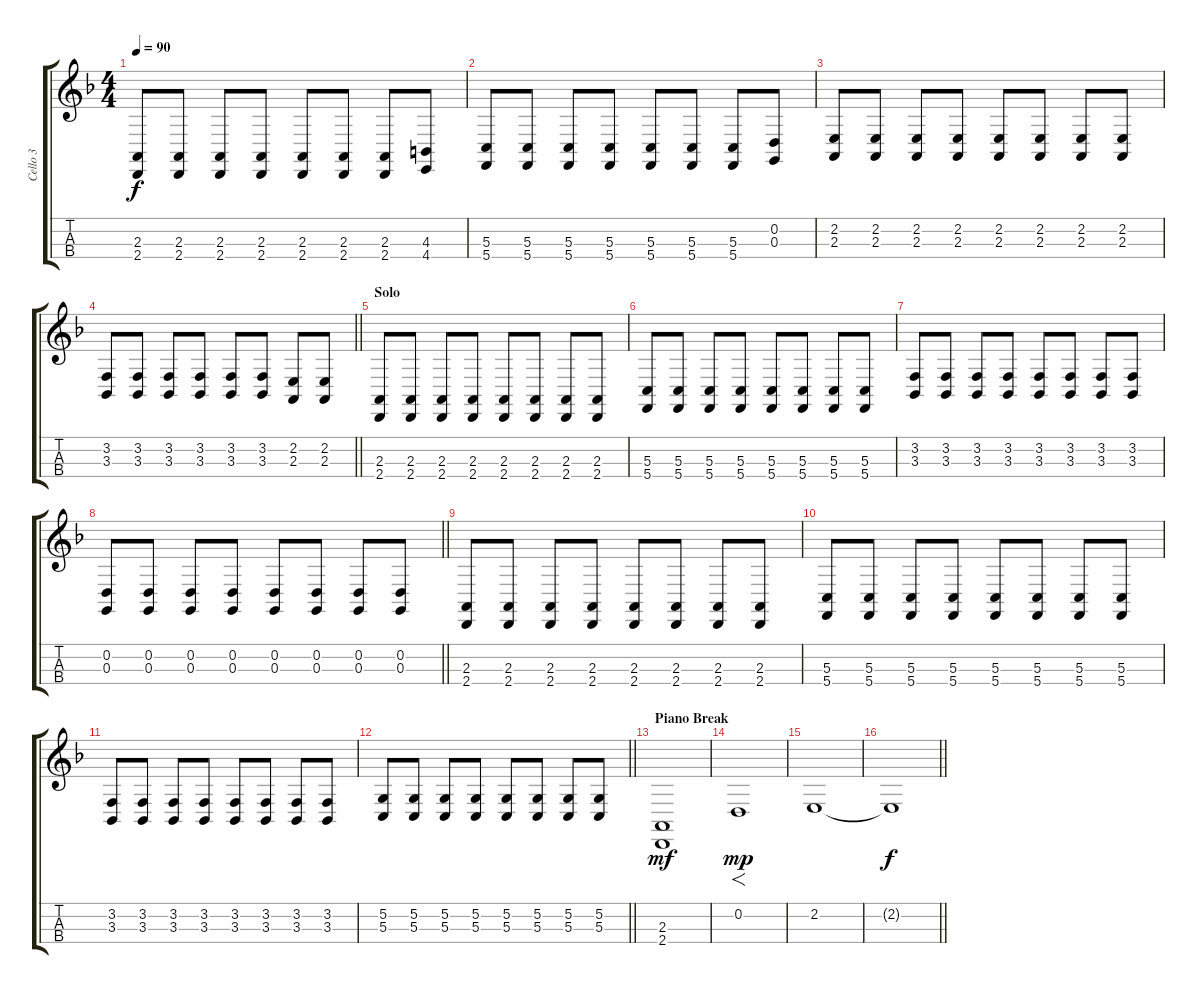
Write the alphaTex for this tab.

\track ("Cello 3" "Cello 3") {instrument cello}
\staff {score tabs}
\tuning (A3 D3 G2 C2) {hide}
\ts (4 4)
\tempo 90
\clef g2
\ks dminor
(2.3 2.4).8{dy f} (2.3 2.4).8 (2.3 2.4).8 (2.3 2.4).8 (2.3 2.4).8 (2.3 2.4).8 (2.3 2.4).8 (4.3 4.4).8 |
(5.3 5.4).8 (5.3 5.4).8 (5.3 5.4).8 (5.3 5.4).8 (5.3 5.4).8 (5.3 5.4).8 (5.3 5.4).8 (0.2 0.3).8 |
(2.2 2.3).8 (2.2 2.3).8 (2.2 2.3).8 (2.2 2.3).8 (2.2 2.3).8 (2.2 2.3).8 (2.2 2.3).8 (2.2 2.3).8 |
\barLineRight lightlight
(3.2 3.3).8 (3.2 3.3).8 (3.2 3.3).8 (3.2 3.3).8 (3.2 3.3).8 (3.2 3.3).8 (2.2 2.3).8 (2.2 2.3).8 |
\section ("" "Solo")
(2.3 2.4).8{volume 11 instrument distortionguitar} (2.3 2.4).8 (2.3 2.4).8 (2.3 2.4).8 (2.3 2.4).8 (2.3 2.4).8 (2.3 2.4).8 (2.3 2.4).8 |
(5.3 5.4).8 (5.3 5.4).8 (5.3 5.4).8 (5.3 5.4).8 (5.3 5.4).8 (5.3 5.4).8 (5.3 5.4).8 (5.3 5.4).8 |
(3.2 3.3).8 (3.2 3.3).8 (3.2 3.3).8 (3.2 3.3).8 (3.2 3.3).8 (3.2 3.3).8 (3.2 3.3).8 (3.2 3.3).8 |
\barLineRight lightlight
(0.2 0.3).8 (0.2 0.3).8 (0.2 0.3).8 (0.2 0.3).8 (0.2 0.3).8 (0.2 0.3).8 (0.2 0.3).8 (0.2 0.3).8 |
(2.3 2.4).8 (2.3 2.4).8 (2.3 2.4).8 (2.3 2.4).8 (2.3 2.4).8 (2.3 2.4).8 (2.3 2.4).8 (2.3 2.4).8 |
(5.3 5.4).8 (5.3 5.4).8 (5.3 5.4).8 (5.3 5.4).8 (5.3 5.4).8 (5.3 5.4).8 (5.3 5.4).8 (5.3 5.4).8 |
(3.2 3.3).8 (3.2 3.3).8 (3.2 3.3).8 (3.2 3.3).8 (3.2 3.3).8 (3.2 3.3).8 (3.2 3.3).8 (3.2 3.3).8 |
\barLineRight lightlight
(5.2 5.3).8 (5.2 5.3).8 (5.2 5.3).8 (5.2 5.3).8 (5.2 5.3).8 (5.2 5.3).8 (5.2 5.3).8 (5.2 5.3).8 |
\section ("" "Piano Break")
(2.3 2.4).1{dy mf} |
0.2.1{f dy mp instrument cello} |
2.2.1 |
\barLineRight lightlight
2.2{t}.1{dy f}
